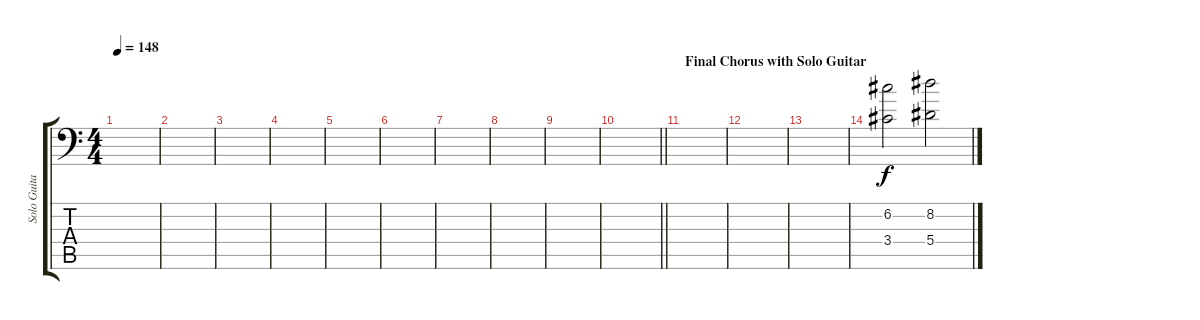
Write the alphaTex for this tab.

\track ("Solo Guitar 2" "Solo Guita") {instrument distortionguitar}
\staff {score tabs}
\tuning (C4 G3 Eb3 Bb2 F2 Bb1) {hide}
\ts (4 4)
\tempo 148
\clef f4
\ks c
|
|
|
|
|
|
|
|
|
\barLineRight lightlight
|
\section ("" "Final Chorus with Solo Guitar")
|
|
|
(6.2 3.4).2{instrument choiraahs} (8.2 5.4).2
